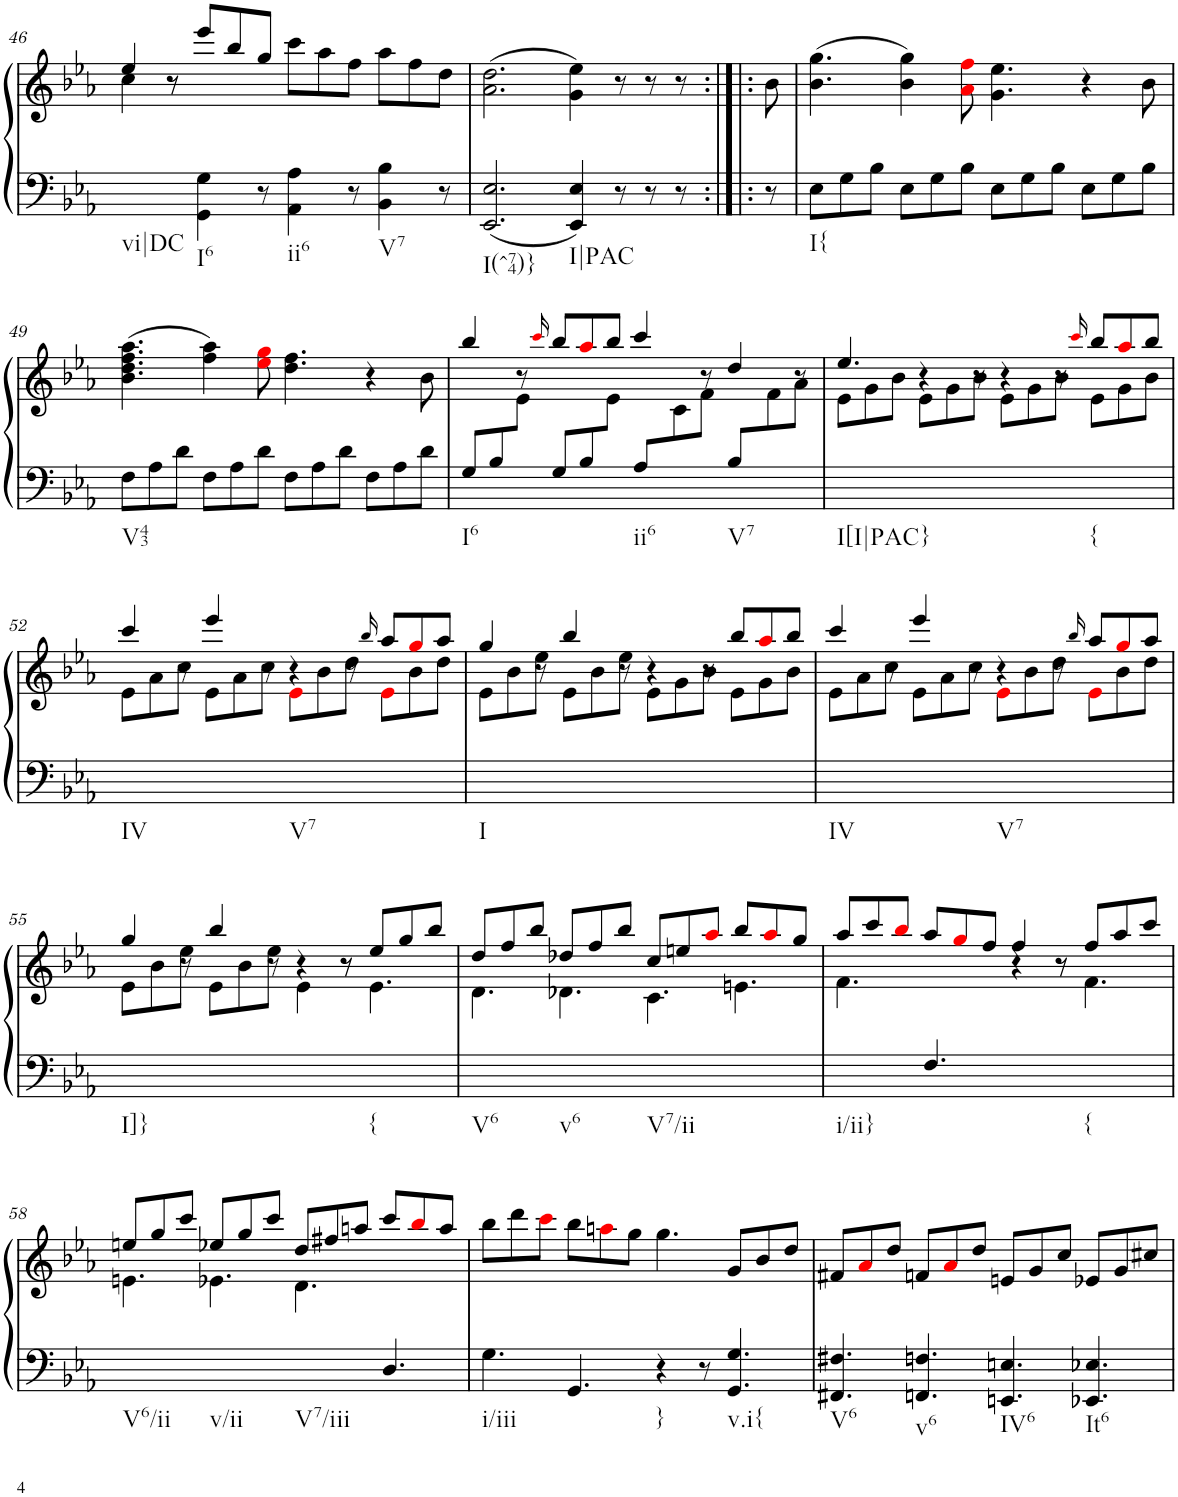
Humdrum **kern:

**kern	**kern
*part1	*part1
*staff2	*staff1
*I"Piano	*
*I'Pno.	*
!!LO:PB:g=z
*clefF4	*clefG2
*k[b-e-a-]	*k[b-e-a-]
*M12/8	*M12/8
=46	=46
*	*^
!LO:TX:b:t=vi|DC	!	!
4ryy	4ee-/	4cc\
8r	8r	1ryy
!LO:TX:b:t=I6	!	!
4GG\ 4G\	8eee-/L	.
.	8bb-/	.
8r	8gg/J	.
!LO:TX:b:t=ii6	!	!
4AA-\ 4A-\	8ccc\L	.
.	8aa-\	.
8r	8ff\J	.
!LO:TX:b:t=V7	!	!
4BB-\ 4B-\	8aa-\L	.
.	8ff\	4ryy
8r	8dd\J	.
*	*v	*v
=47	=47
!LO:TX:b:t=I(^74)}	!
2.EE-/ 2.E-/	(2.a-\ 2.dd\
!LO:TX:b:t=I|PAC	!
4EE-/ 4E-/	4g\ 4ee-\)
8r	8r
8r	8r
8r	8r
=47X1:|!|:	=47X1:|!|:
8r	8b-\
=48	=48
!LO:TX:b:t=I{	!
8E-\L	(4.b-\ 4.gg\
8G\	.
8B-\J	.
8E-\L	4b-\ 4gg\)
8G\	.
8B-\J	8a-i\ 8ffi\
8E-\L	4.g\ 4.ee-\
8G\	.
8B-\J	.
8E-\L	4r
8G\	.
8B-\J	8b-\
!!LO:LB:g=z
=49	=49
!LO:TX:b:t=V43	!
8F\L	(>4.b-\ 4.dd\ 4.ff\ 4.aa-\
8A-\	.
8d\J	.
8F\L	4ff\ 4aa-\)
8A-\	.
8d\J	8ee-i\ 8ggi\
8F\L	4.dd\ 4.ff\
8A-\	.
8d\J	.
8F\L	4r
8A-\	.
8d\J	8b-\
=50	=50
*	*^
!LO:TX:b:t=I6	!	!
8G/L	4bb-/	4ryy
8B-/	.	.
8ryy	8r	8e-\J
.	16qccci/	.
8G/L	8bb-/L	4ryy
8B-/	8aa-i/	.
8ryy	8bb-/J	8e-\J
!LO:TX:b:t=ii6	!	!
8A-/L	4ccc/	8ryy
4ryy	.	8c\
.	8r	8f\J
!LO:TX:b:t=V7	!	!
8B-/L	4dd/	8ryy
4ryy	.	8f\
.	8r	8a-\J
=51	=51	=51
!LO:TX:b:t=I[I|PAC}	!	!
8ryy	4.ee-/	8e-\L
.	.	8g\
.	.	8b-\J
.	4r	8e-\L
.	.	8g\
.	8r	8b-\J
.	4r	8e-\L
.	.	8g\
.	8r	8b-\J
.	16qccci/	.
!LO:TX:b:t={	!	!
4.ryy	8bb-/L	8e-\L
.	8aa-i/	8g\
.	8bb-/J	8b-\J
!!LO:LB:g=z	!!
=52	=52	=52
!LO:TX:b:t=IV	!	!
2.ryy	4ccc/	8e-\L
.	.	8a-\
.	8r	8cc\J
.	4eee-/	8e-\L
.	.	8a-\
.	8r	8cc\J
!LO:TX:b:t=V7	!	!
2.ryy	4r	8e-i\L
.	.	8b-\
.	8r	8dd\J
.	16qbb-/	.
.	8aa-/L	8e-i\L
.	8ggi/	8b-\
.	8aa-/J	8dd\J
=53	=53	=53
!LO:TX:b:t=I	!	!
1.ryy	4gg/	8e-\L
.	.	8b-\
.	8r	8ee-\J
.	4bb-/	8e-\L
.	.	8b-\
.	8r	8ee-\J
.	4r	8e-\L
.	.	8g\
.	8r	8b-\J
.	8bb-/L	8e-\L
.	8aa-i/	8g\
.	8bb-/J	8b-\J
=54	=54	=54
!LO:TX:b:t=IV	!	!
2.ryy	4ccc/	8e-\L
.	.	8a-\
.	8r	8cc\J
.	4eee-/	8e-\L
.	.	8a-\
.	8r	8cc\J
!LO:TX:b:t=V7	!	!
2.ryy	4r	8e-i\L
.	.	8b-\
.	8r	8dd\J
.	16qbb-/	.
.	8aa-/L	8e-i\L
.	8ggi/	8b-\
.	8aa-/J	8dd\J
!!LO:LB:g=z	!!
=55	=55	=55
!LO:TX:b:t=I]}	!	!
1ryy	4gg/	8e-\L
.	.	8b-\
.	8r	8ee-\J
.	4bb-/	8e-\L
.	.	8b-\
.	8r	8ee-\J
.	4r	4e-\
8r	8r	8ryy
!LO:TX:b:t={	!	!
4.ryy	8ee-/L	4.e-\
.	8gg/	.
.	8bb-/J	.
=56	=56	=56
!LO:TX:b:t=V6	!	!
4.ryy	8dd/L	4.d\
.	8ff/	.
.	8bb-/J	.
!LO:TX:b:t=v6	!	!
4.ryy	8dd-X/L	4.d-X\
.	8ff/	.
.	8bb-/J	.
!LO:TX:b:t=V7/ii	!	!
2.ryy	8cc/L	4.c\
.	8een/	.
.	8aa-i/J	.
.	8bb-/L	4.en\
.	8aa-i/	.
.	8gg/J	.
=57	=57	=57
!LO:TX:b:t=i/ii}	!	!
4.ryy	8aa-/L	4.f\
.	8ccc/	.
.	8bb-i/J	.
4.F/	8aa-/L	2.ryy
.	8ggi/	.
.	8ff/J	.
4r	4ff/	.
8r	8r	.
!LO:TX:b:t={	!	!
4.ryy	8ff/L	4.f\
.	8aa-/	.
.	8ccc/J	.
!!LO:LB:g=z	!!
=58	=58	=58
!LO:TX:b:t=V6/ii	!	!
4.ryy	8een/L	4.en\
.	8gg/	.
.	8ccc/J	.
!LO:TX:b:t=v/ii	!	!
4.ryy	8ee-X/L	4.e-X\
.	8gg/	.
.	8ccc/J	.
!LO:TX:b:t=V7/iii	!	!
4.ryy	8dd/L	4.d\
.	8ff#X/	.
.	8aan/J	.
4.D/	8ccc/L	4.ryy
.	8bb-i/	.
.	8aa/J	.
*	*v	*v
=59	=59
!LO:TX:b:t=i/iii	!
4.G\	8bb-\L
.	8ddd\
.	8ccci\J
4.GG/	8bb-\L
.	8aani\
.	8gg\J
!LO:TX:b:t=}	!
4r	4.gg\
8r	.
!LO:TX:b:t=v.i{	!
4.GG/ 4.G/	8g/L
.	8b-/
.	8dd/J
=60	=60
!LO:TX:b:t=V6	!
4.FF#X/ 4.F#X/	8f#X/L
.	8a-i/
.	8dd/J
!LO:TX:b:t=v6	!
4.FFn/ 4.Fn/	8fn/L
.	8a-i/
.	8dd/J
!LO:TX:b:t=IV6	!
4.EEn/ 4.En/	8en/L
.	8g/
.	8cc/J
!LO:TX:b:t=It6	!
4.EE-X/ 4.E-X/	8e-X/L
.	8g/
.	8cc#X/J
=	=
*-	*-
